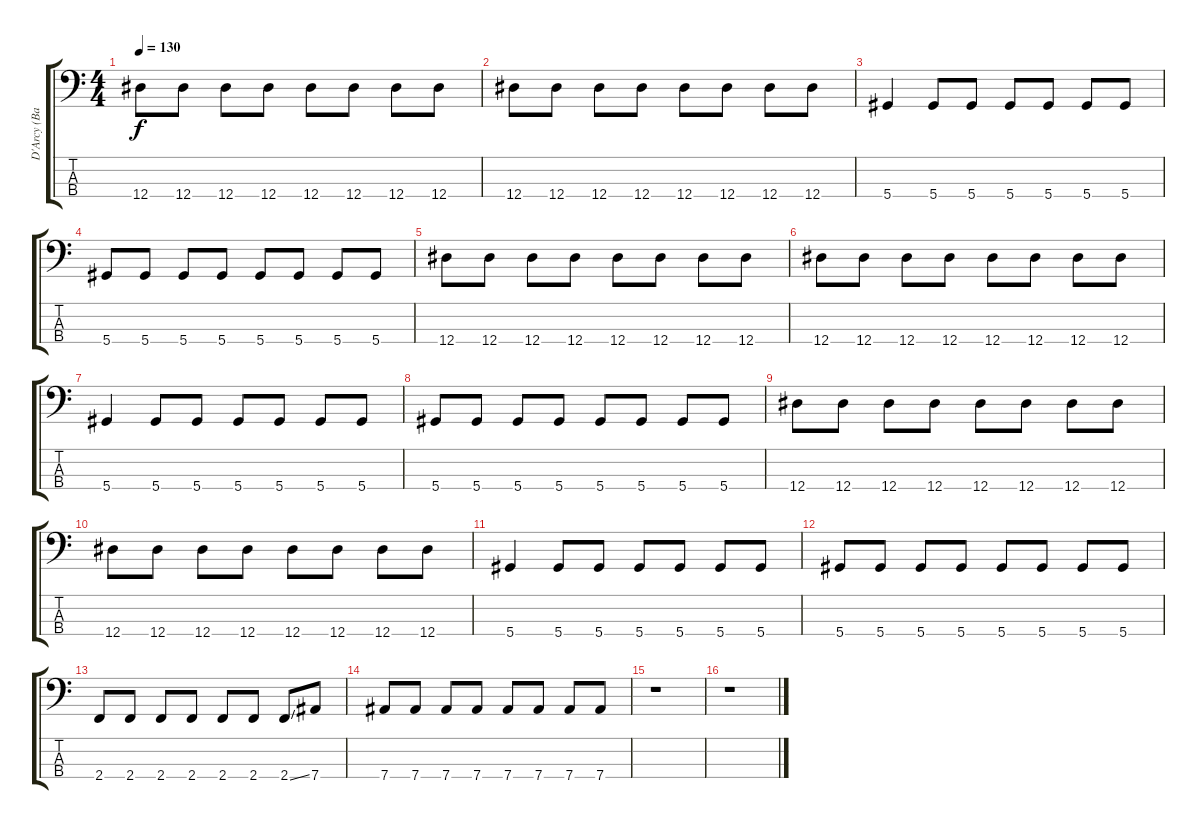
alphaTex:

\track ("D'Arcy (Bass)" "D'Arcy (Ba") {instrument electricbasspick}
\staff {score tabs}
\tuning (Gb2 Db2 Ab1 Eb1) {hide}
\ts (4 4)
\tempo 130
\clef f4
\ks c
12.4.8{dy f} 12.4.8 12.4.8 12.4.8 12.4.8 12.4.8 12.4.8 12.4.8 |
12.4.8 12.4.8 12.4.8 12.4.8 12.4.8 12.4.8 12.4.8 12.4.8 |
5.4.4 5.4.8 5.4.8 5.4.8 5.4.8 5.4.8 5.4.8 |
5.4.8 5.4.8 5.4.8 5.4.8 5.4.8 5.4.8 5.4.8 5.4.8 |
12.4.8 12.4.8 12.4.8 12.4.8 12.4.8 12.4.8 12.4.8 12.4.8 |
12.4.8 12.4.8 12.4.8 12.4.8 12.4.8 12.4.8 12.4.8 12.4.8 |
5.4.4 5.4.8 5.4.8 5.4.8 5.4.8 5.4.8 5.4.8 |
5.4.8 5.4.8 5.4.8 5.4.8 5.4.8 5.4.8 5.4.8 5.4.8 |
12.4.8 12.4.8 12.4.8 12.4.8 12.4.8 12.4.8 12.4.8 12.4.8 |
12.4.8 12.4.8 12.4.8 12.4.8 12.4.8 12.4.8 12.4.8 12.4.8 |
5.4.4 5.4.8 5.4.8 5.4.8 5.4.8 5.4.8 5.4.8 |
5.4.8 5.4.8 5.4.8 5.4.8 5.4.8 5.4.8 5.4.8 5.4.8 |
2.4.8 2.4.8 2.4.8 2.4.8 2.4.8 2.4.8 2.4{ss}.8 7.4.8 |
7.4.8 7.4.8 7.4.8 7.4.8 7.4.8 7.4.8 7.4.8 7.4.8 |
r.1 |
r.1
